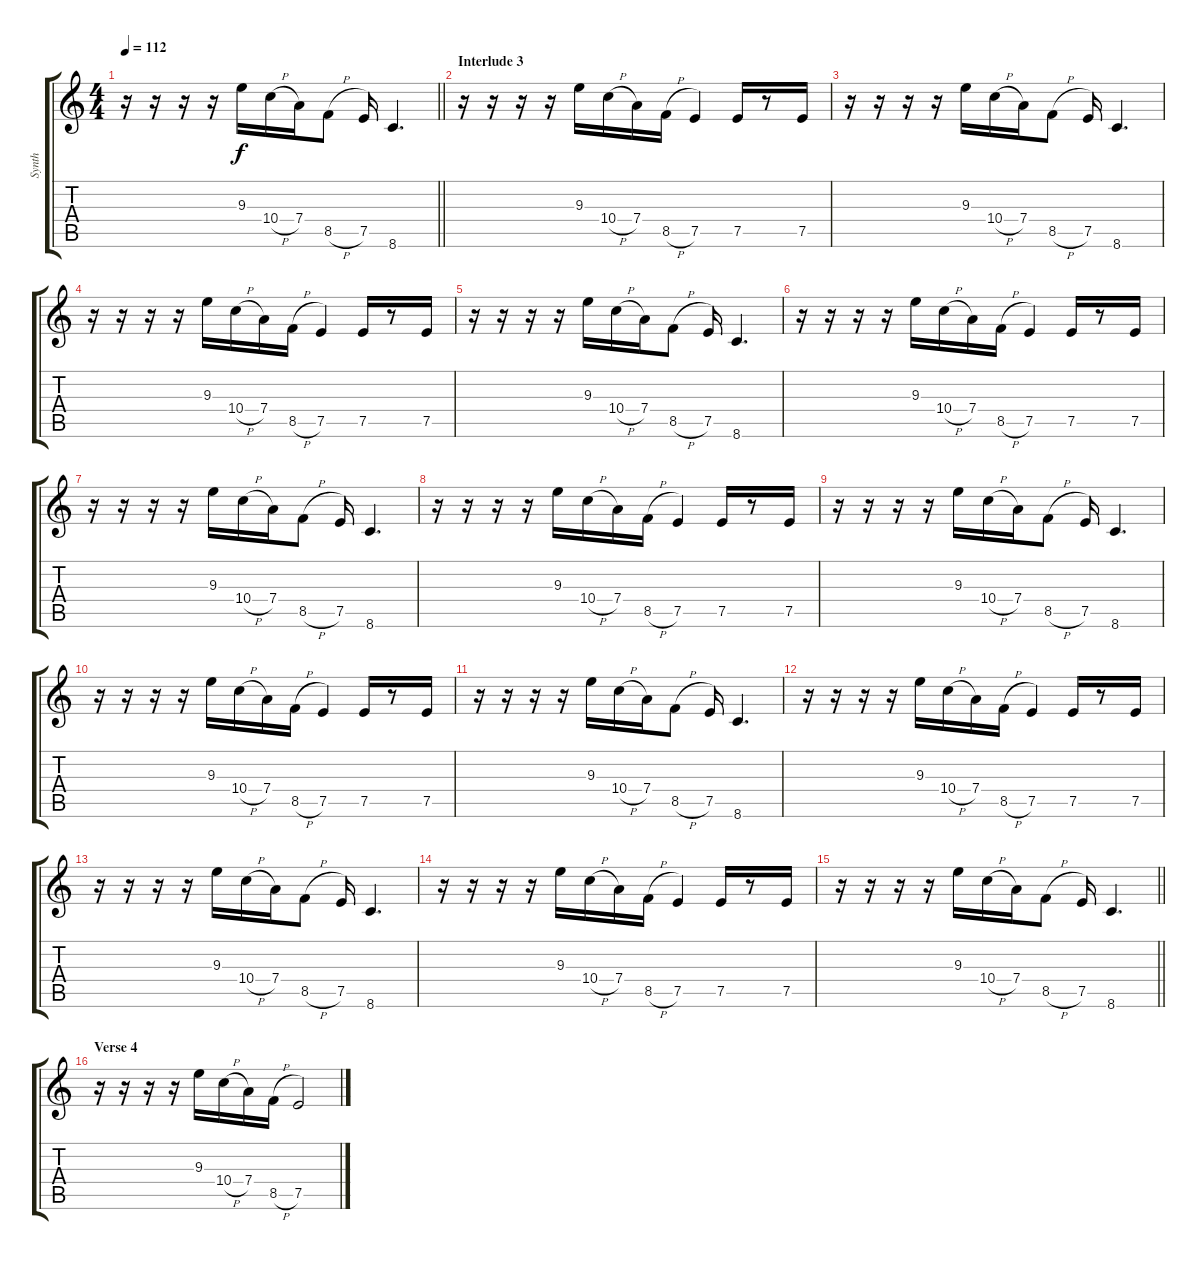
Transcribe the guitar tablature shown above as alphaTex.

\track ("Synth" "Synth") {instrument synthbass1}
\staff {score tabs}
\tuning (E4 B3 G3 D3 A2 E2) {hide}
\ts (4 4)
\tempo 112
\clef g2
\barLineRight lightlight
\ks c
r.16{dy f} r.16 r.16 r.16 9.3.16 10.4{h}.16 7.4.16 8.5{h}.8 7.5.16 8.6.4{d} |
\section ("" "Interlude 3")
r.16 r.16 r.16 r.16 9.3.16 10.4{h}.16 7.4.16 8.5{h}.16 7.5.4 7.5.16 r.8 7.5.16 |
r.16 r.16 r.16 r.16 9.3.16 10.4{h}.16 7.4.16 8.5{h}.8 7.5.16 8.6.4{d} |
r.16 r.16 r.16 r.16 9.3.16 10.4{h}.16 7.4.16 8.5{h}.16 7.5.4 7.5.16 r.8 7.5.16 |
r.16 r.16 r.16 r.16 9.3.16 10.4{h}.16 7.4.16 8.5{h}.8 7.5.16 8.6.4{d} |
r.16 r.16 r.16 r.16 9.3.16 10.4{h}.16 7.4.16 8.5{h}.16 7.5.4 7.5.16 r.8 7.5.16 |
r.16 r.16 r.16 r.16 9.3.16 10.4{h}.16 7.4.16 8.5{h}.8 7.5.16 8.6.4{d} |
r.16 r.16 r.16 r.16 9.3.16 10.4{h}.16 7.4.16 8.5{h}.16 7.5.4 7.5.16 r.8 7.5.16 |
r.16 r.16 r.16 r.16 9.3.16 10.4{h}.16 7.4.16 8.5{h}.8 7.5.16 8.6.4{d} |
r.16 r.16 r.16 r.16 9.3.16 10.4{h}.16 7.4.16 8.5{h}.16 7.5.4 7.5.16 r.8 7.5.16 |
r.16 r.16 r.16 r.16 9.3.16 10.4{h}.16 7.4.16 8.5{h}.8 7.5.16 8.6.4{d} |
r.16 r.16 r.16 r.16 9.3.16 10.4{h}.16 7.4.16 8.5{h}.16 7.5.4 7.5.16 r.8 7.5.16 |
r.16 r.16 r.16 r.16 9.3.16 10.4{h}.16 7.4.16 8.5{h}.8 7.5.16 8.6.4{d} |
r.16 r.16 r.16 r.16 9.3.16 10.4{h}.16 7.4.16 8.5{h}.16 7.5.4 7.5.16 r.8 7.5.16 |
\barLineRight lightlight
r.16 r.16 r.16 r.16 9.3.16 10.4{h}.16 7.4.16 8.5{h}.8 7.5.16 8.6.4{d} |
\section ("" "Verse 4")
r.16 r.16 r.16 r.16 9.3.16 10.4{h}.16 7.4.16 8.5{h}.16 7.5.2
